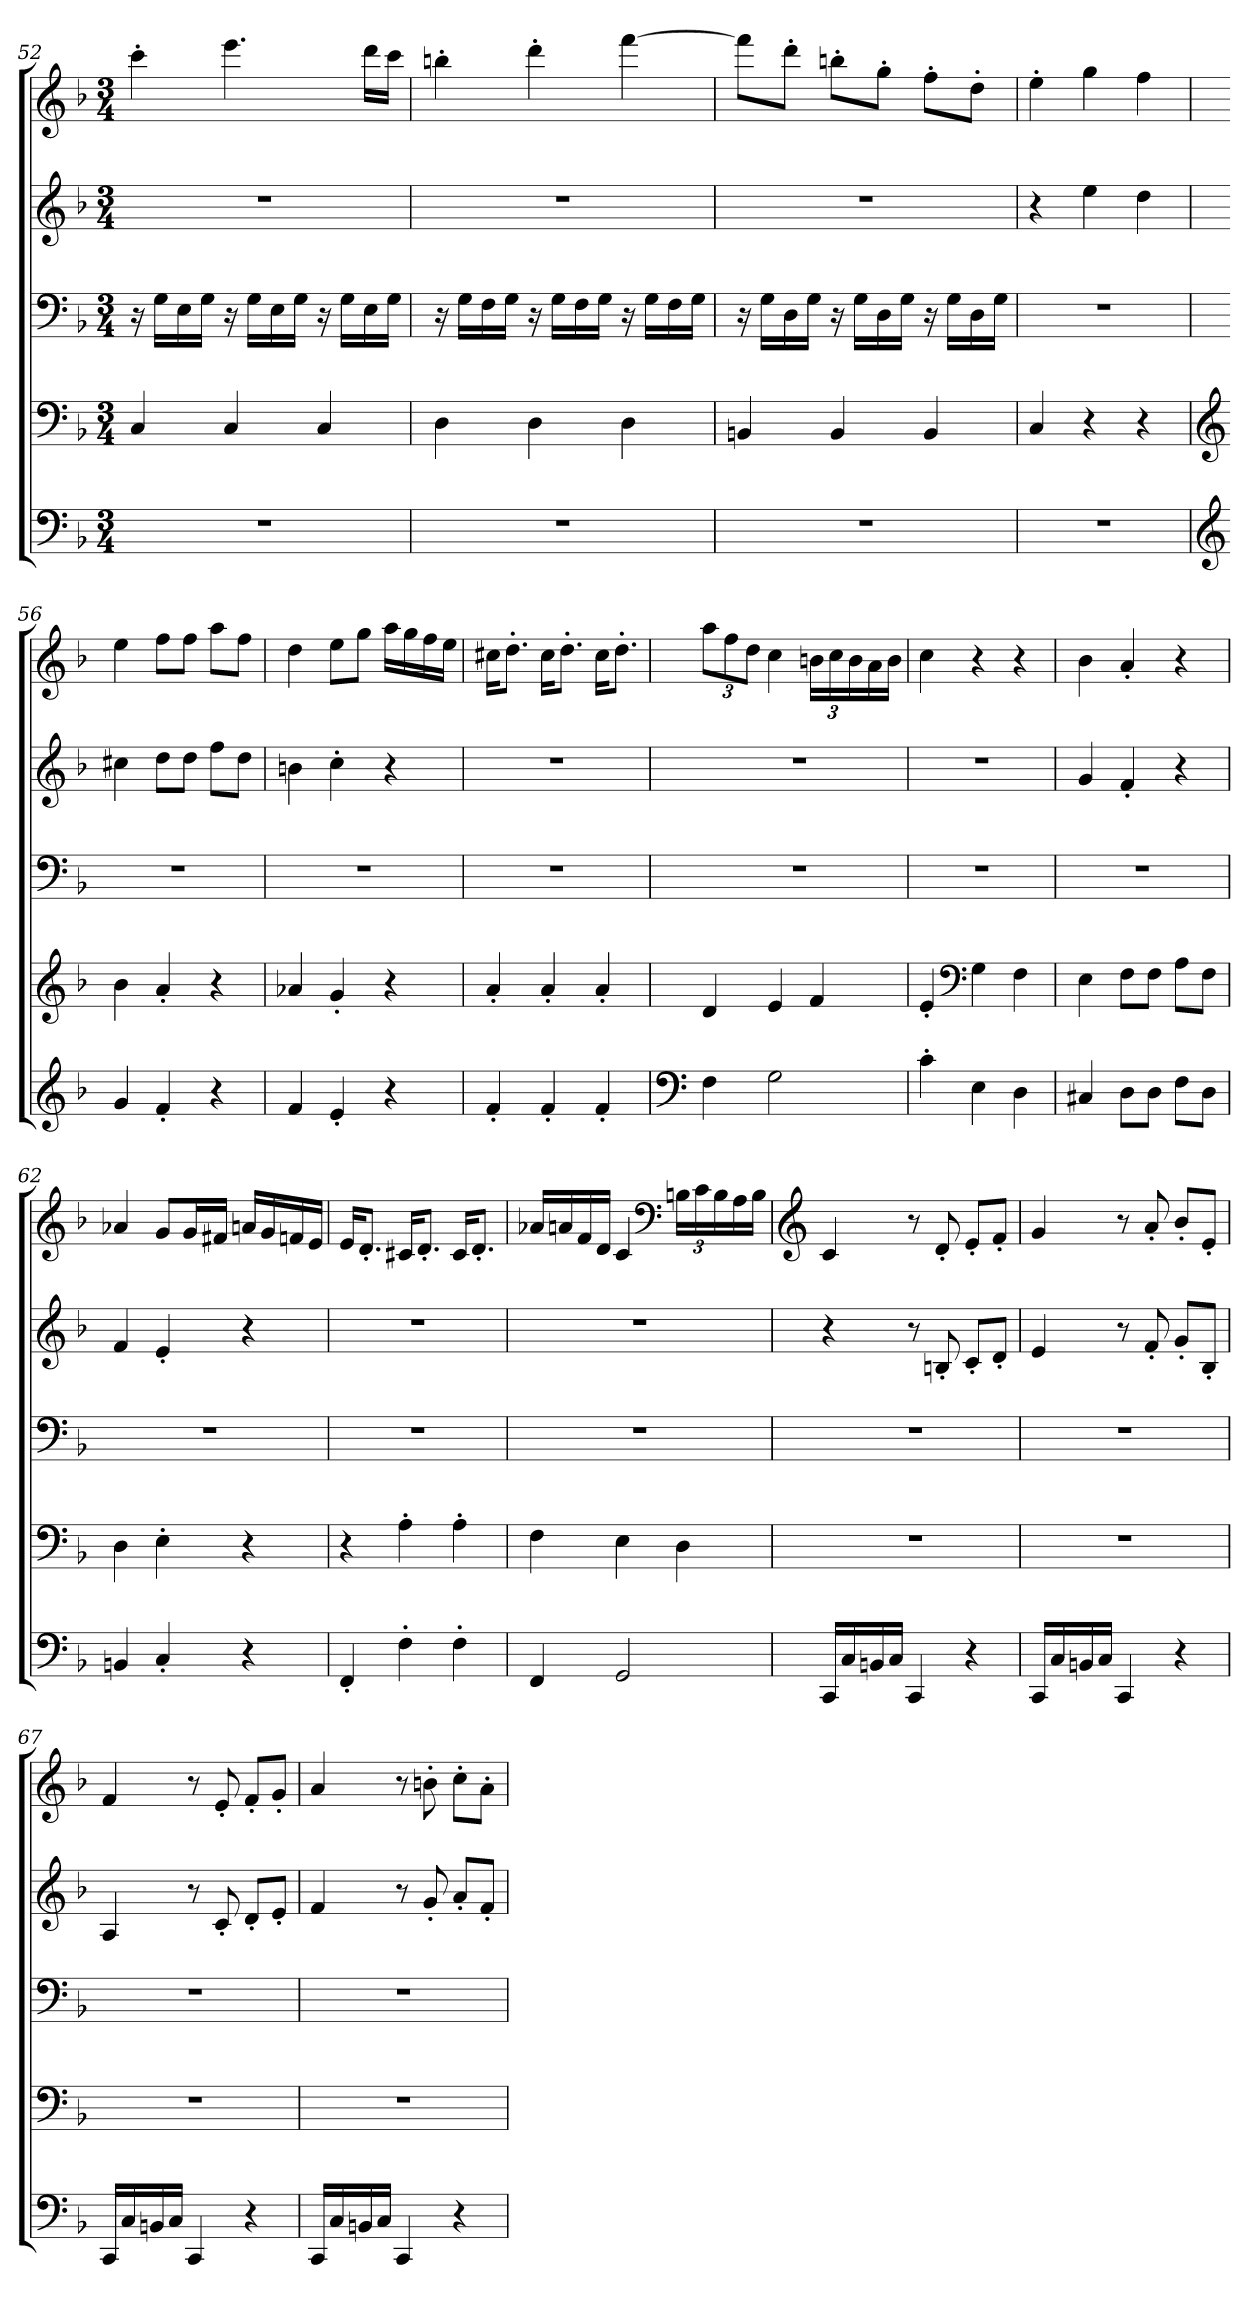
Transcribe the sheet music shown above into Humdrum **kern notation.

**kern	**kern	**kern	**kern	**kern
*part5	*part4	*part3	*part2	*part1
*staff5	*staff4	*staff3	*staff2	*staff1
!!LO:PB:g=z
*clefF4	*clefF4	*clefF4	*clefG2	*clefG2
*k[b-]	*k[b-]	*k[b-]	*k[b-]	*k[b-]
*M3/4	*M3/4	*M3/4	*M3/4	*M3/4
=52	=52	=52	=52	=52
2.r	4C/	16r	2.r	4ccc'\
.	.	16G\LL	.	.
.	.	16E\	.	.
.	.	16G\JJ	.	.
.	4C/	16r	.	4.eee\
.	.	16G\LL	.	.
.	.	16E\	.	.
.	.	16G\JJ	.	.
.	4C/	16r	.	.
.	.	16G\LL	.	.
.	.	16E\	.	16ddd\LL
.	.	16G\JJ	.	16ccc\JJ
=53	=53	=53	=53	=53
2.r	4D\	16r	2.r	4bbn'\
.	.	16G\LL	.	.
.	.	16F\	.	.
.	.	16G\JJ	.	.
.	4D\	16r	.	4ddd'\
.	.	16G\LL	.	.
.	.	16F\	.	.
.	.	16G\JJ	.	.
.	4D\	16r	.	[4fff\
.	.	16G\LL	.	.
.	.	16F\	.	.
.	.	16G\JJ	.	.
=54	=54	=54	=54	=54
2.r	4BBn/	16r	2.r	8fff\L]
.	.	16G\LL	.	.
.	.	16D\	.	8ddd'\J
.	.	16G\JJ	.	.
.	4BB/	16r	.	8bbn'\L
.	.	16G\LL	.	.
.	.	16D\	.	8gg'\J
.	.	16G\JJ	.	.
.	4BB/	16r	.	8ff'\L
.	.	16G\LL	.	.
.	.	16D\	.	8dd'\J
.	.	16G\JJ	.	.
=55	=55	=55	=55	=55
2.r	4C/	2.r	4r	4ee'\
.	4r	.	4ee\	4gg\
.	4r	.	4dd\	4ff\
!!LO:LB:g=z
=56	=56	=56	=56	=56
*clefG2	*clefG2	*	*	*
*	*	*	*	*MM140
4g/	4b-\	2.r	4cc#X\	4ee\
4f'/	4a'/	.	8dd\L	8ff\L
.	.	.	8dd\J	8ff\J
4r	4r	.	8ff\L	8aa\L
.	.	.	8dd\J	8ff\J
=57	=57	=57	=57	=57
*	*	*	*	*MM140
4f/	4a-X/	2.r	4bn\	4dd\
4e'/	4g'/	.	4cc'\	8ee\L
.	.	.	.	8gg\J
4r	4r	.	4r	16aa\LL
.	.	.	.	16gg\
.	.	.	.	16ff\
.	.	.	.	16ee\JJ
=58	=58	=58	=58	=58
4f'/	4a'/	2.r	2.r	16cc#X\KL
.	.	.	.	8.dd'\J
4f'/	4a'/	.	.	16cc#\KL
.	.	.	.	8.dd'\J
4f'/	4a'/	.	.	16cc#\KL
.	.	.	.	8.dd'\J
=59	=59	=59	=59	=59
*clefF4	*	*	*	*
*	*	*	*	*Xbrackettup
4F\	4d/	2.r	2.r	12aa\L
.	.	.	.	12ff\
.	.	.	.	12dd\J
2G\	4e/	.	.	4cc\
.	4f/	.	.	24bn\LL
.	.	.	.	24cc\
.	.	.	.	24b\
.	.	.	.	16a\
.	.	.	.	16b\JJ
=60	=60	=60	=60	=60
*	*	*	*	*MM140
4c'\	4e'/	2.r	2.r	4cc\
*	*clefF4	*	*	*
4E\	4G\	.	.	4r
4D\	4F\	.	.	4r
!!LO:PB:g=z
=61	=61	=61	=61	=61
*	*	*	*	*MM140
4C#X/	4E\	2.r	4g/	4b-\
8D\L	8F\L	.	4f'/	4a'/
8D\J	8F\J	.	.	.
8F\L	8A\L	.	4r	4r
8D\J	8F\J	.	.	.
=62	=62	=62	=62	=62
*	*	*	*	*MM140
4BBn/	4D\	2.r	4f/	4a-X/
4C'/	4E'\	.	4e'/	8g/L
.	.	.	.	16g/L
.	.	.	.	16f#X/JJ
4r	4r	.	4r	16an/LL
.	.	.	.	16g/
.	.	.	.	16fn/
.	.	.	.	16e/JJ
=63	=63	=63	=63	=63
4FF'/	4r	2.r	2.r	16e/KL
.	.	.	.	8.d'/J
4F'\	4A'\	.	.	16c#X/KL
.	.	.	.	8.d'/J
4F'\	4A'\	.	.	16c#/KL
.	.	.	.	8.d'/J
=64	=64	=64	=64	=64
4FF/	4F\	2.r	2.r	16a-X/LL
.	.	.	.	16an/
.	.	.	.	16f/
.	.	.	.	16d/JJ
2GG/	4E\	.	.	4c/
*	*	*	*	*clefF4
.	4D\	.	.	24Bn\LL
.	.	.	.	24c\
.	.	.	.	24B\
.	.	.	.	16A\
.	.	.	.	16B\JJ
!!LO:LB:g=z
=65	=65	=65	=65	=65
*	*	*	*	*clefG2
*	*	*	*	*MM138
16CC/LL	2.r	2.r	4r	4c/
16C/	.	.	.	.
16BBn/	.	.	.	.
16C/JJ	.	.	.	.
4CC/	.	.	8r	8r
.	.	.	8Bn'/	8d'/
4r	.	.	8c'/L	8e'/L
.	.	.	8d'/J	8f'/J
=66	=66	=66	=66	=66
16CC/LL	2.r	2.r	4e/	4g/
16C/	.	.	.	.
16BBn/	.	.	.	.
16C/JJ	.	.	.	.
4CC/	.	.	8r	8r
.	.	.	8f'/	8a'/
4r	.	.	8g'/L	8b-'/L
.	.	.	8B-'/J	8e'/J
=67	=67	=67	=67	=67
16CC/LL	2.r	2.r	4A/	4f/
16C/	.	.	.	.
16BBn/	.	.	.	.
16C/JJ	.	.	.	.
4CC/	.	.	8r	8r
.	.	.	8c'/	8e'/
4r	.	.	8d'/L	8f'/L
.	.	.	8e'/J	8g'/J
=68	=68	=68	=68	=68
16CC/LL	2.r	2.r	4f/	4a/
16C/	.	.	.	.
16BBn/	.	.	.	.
16C/JJ	.	.	.	.
4CC/	.	.	8r	8r
.	.	.	8g'/	8bn'\
4r	.	.	8a'/L	8cc'\L
.	.	.	8f'/J	8a'\J
=	=	=	=	=
*-	*-	*-	*-	*-
